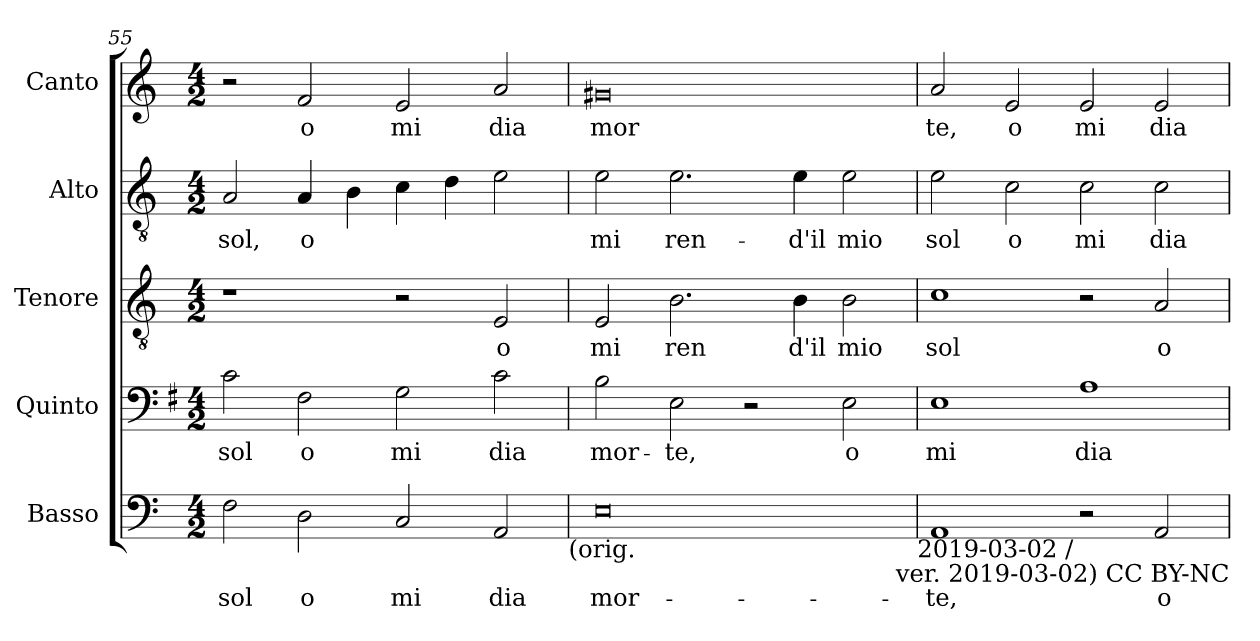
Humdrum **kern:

**kern	**text	**kern	**text	**kern	**text	**kern	**text	**kern	**text
*part5	*part5	*part4	*part4	*part3	*part3	*part2	*part2	*part1	*part1
*staff5	*staff5	*staff4	*staff4	*staff3	*staff3	*staff2	*staff2	*staff1	*staff1
*I"Basso	*	*I"Quinto	*	*I"Tenore	*	*I"Alto	*	*I"Canto	*
*clefF4	*	*clefF4	*	*clefGv2	*	*clefGv2	*	*clefG2	*
*	*	*ITrd-3c-5	*	*	*	*	*	*	*
*	*	*k[]	*	*	*	*	*	*	*
*	*	*C:	*	*	*	*	*	*	*
*M4/2	*	*M4/2	*	*M4/2	*	*M4/2	*	*M4/2	*
=55	=55	=55	=55	=55	=55	=55	=55	=55	=55
!	!LO:LY:b:cj	!	!LO:LY:b:cj	!	!	!	!LO:LY:b:cj	!	!
2F\	sol	2f\	sol	1r	.	2A/	sol,	2r	.
!	!LO:LY:b:cj	!	!LO:LY:b:cj	!	!	!	!LO:LY:b:cj	!	!LO:LY:b:cj
2D\	o	2B\	o	.	.	4A/	o	2f/	o
.	.	.	.	.	.	4B\	.	.	.
!	!LO:LY:b:cj	!	!LO:LY:b:cj	!	!	!	!	!	!LO:LY:b:cj
2C/	mi	2c\	mi	2r	.	4c\	.	2e/	mi
.	.	.	.	.	.	4d\	.	.	.
!	!LO:LY:b:cj	!	!LO:LY:b:cj	!	!LO:LY:b:cj	!	!	!	!LO:LY:b:cj
2AA/	dia	2f\	dia	2E/	o	2e\	.	2a/	dia
!LO:TX:b:t=(orig.	!	!	!	!	!	!	!	!	!
=56	=56	=56	=56	=56	=56	=56	=56	=56	=56
!	!LO:LY:b:cj	!	!LO:LY:b:cj	!	!LO:LY:b:cj	!	!LO:LY:b:cj	!	!LO:LY:b:cj
0E	mor-	2e\	mor-	2E/	mi	2e\	mi	0g#X	mor
!	!	!	!LO:LY:b:cj	!	!LO:LY:b:cj	!	!LO:LY:b:cj	!	!
.	.	2A\	-te,	2.B\	ren	2.e\	ren-	.	.
.	.	2r	.	.	.	.	.	.	.
!	!	!	!	!	!LO:LY:b:cj	!	!LO:LY:b:cj	!	!
.	.	.	.	4B\	d'il	4e\	-d'il	.	.
!	!	!	!LO:LY:b:cj	!	!LO:LY:b:cj	!	!LO:LY:b:cj	!	!
.	.	2A\	o	2B\	mio	2e\	mio	.	.
!LO:TX:b:t=2019-03-02 /	!	!	!	!	!	!	!	!	!
=57	=57	=57	=57	=57	=57	=57	=57	=57	=57
!	!LO:LY:b:cj	!	!LO:LY:b:cj	!	!LO:LY:b:cj	!	!LO:LY:b:cj	!	!LO:LY:b:cj
1AA	-te,	1A	mi	1c	sol	2e\	sol	2a/	te,
!	!	!	!	!	!	!	!LO:LY:b:cj	!	!LO:LY:b:cj
.	.	.	.	.	.	2c\	o	2e/	o
!	!	!	!LO:LY:b:cj	!	!	!	!LO:LY:b:cj	!	!LO:LY:b:cj
2r	.	1d	dia	2r	.	2c\	mi	2e/	mi
!	!LO:LY:b:cj	!	!	!	!LO:LY:b:cj	!	!LO:LY:b:cj	!	!LO:LY:b:cj
2AA/	o	.	.	2A/	o	2c\	dia	2e/	dia
!LO:TX:b:t=ver. 2019-03-02) CC BY-NC	!	!	!	!	!	!	!	!	!
=	=	=	=	=	=	=	=	=	=
*-	*-	*-	*-	*-	*-	*-	*-	*-	*-
